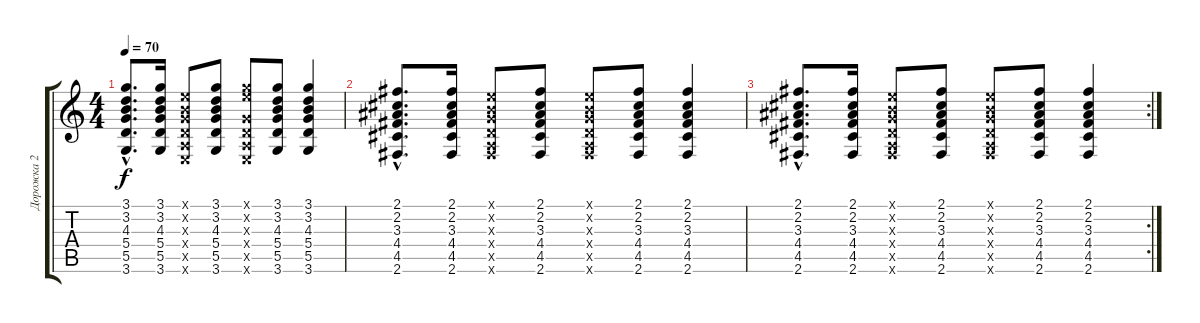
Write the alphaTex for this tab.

\track ("Дорожка 2" "Дорожка 2") {instrument acousticguitarnylon}
\staff {score tabs}
\tuning (E4 B3 G3 D3 A2 E2) {hide}
\ts (4 4)
\tempo 70
\clef g2
\ks c
(3.1{hac} 3.2{hac} 4.3{hac} 5.4{hac} 5.5{hac} 3.6{hac}).8{d dy f} (3.1 3.2 4.3 5.4 5.5 3.6).16 (0.1{x} 0.2{x} 0.3{x} 0.4{x} 0.5{x} 0.6{x}).8 (3.1 3.2 4.3 5.4 5.5 3.6).8 (3.1{x} 5.2{x} 0.3{x} 0.4{x} 0.5{x} 0.6{x}).8 (3.1 3.2 4.3 5.4 5.5 3.6).8 (3.1 3.2 4.3 5.4 5.5 3.6).4 |
(2.1{hac} 2.2{hac} 3.3{hac} 4.4{hac} 4.5{hac} 2.6{hac}).8{d} (2.1 2.2 3.3 4.4 4.5 2.6).16 (0.1{x} 0.2{x} 0.3{x} 0.4{x} 0.5{x} 2.6{x}).8 (2.1 2.2 3.3 4.4 4.5 2.6).8 (0.1{x} 0.2{x} 0.3{x} 0.4{x} 0.5{x} 2.6{x}).8 (2.1 2.2 3.3 4.4 4.5 2.6).8 (2.1 2.2 3.3 4.4 4.5 2.6).4 |
\rc 2
(2.1{hac} 2.2{hac} 3.3{hac} 4.4{hac} 4.5{hac} 2.6{hac}).8{d} (2.1 2.2 3.3 4.4 4.5 2.6).16 (0.1{x} 0.2{x} 0.3{x} 0.4{x} 0.5{x} 2.6{x}).8 (2.1 2.2 3.3 4.4 4.5 2.6).8 (0.1{x} 0.2{x} 0.3{x} 0.4{x} 0.5{x} 2.6{x}).8 (2.1 2.2 3.3 4.4 4.5 2.6).8 (2.1 2.2 3.3 4.4 4.5 2.6).4
